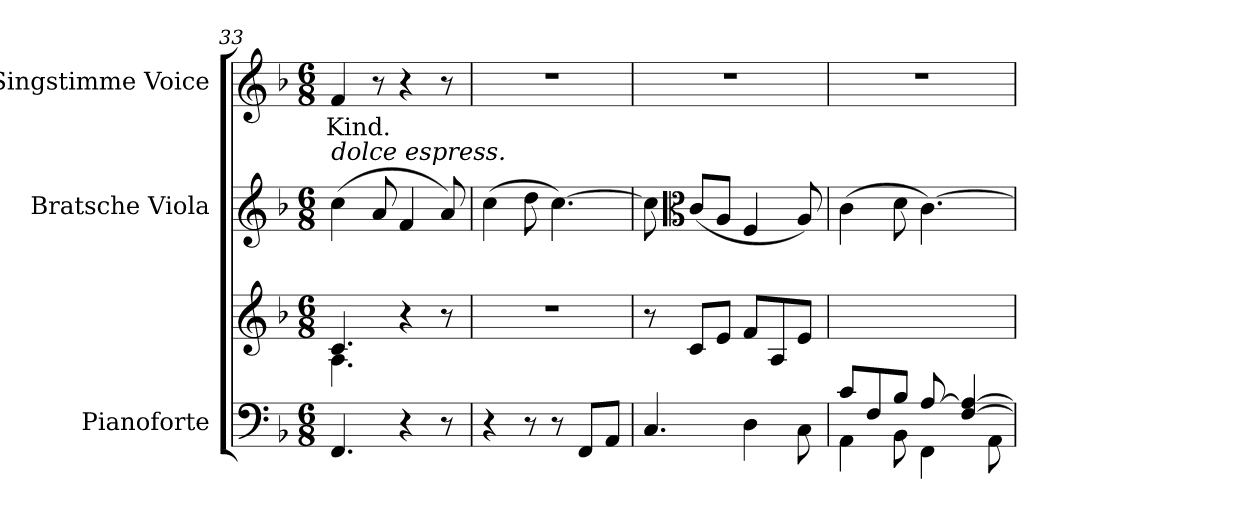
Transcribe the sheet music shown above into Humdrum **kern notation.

**kern	**kern	**kern	**kern	**text
*part3	*part3	*part2	*part1	*part1
*staff4	*staff3	*staff2	*staff1	*staff1
*I"Pianoforte	*	*I"Bratsche Viola	*I"Singstimme Voice	*
*I'Pno	*	*I'Vla	*	*
*clefF4	*clefG2	*clefG2	*clefG2	*
*k[b-]	*k[b-]	*k[b-]	*k[b-]	*
*M6/8	*M6/8	*M6/8	*M6/8	*
=33	=33	=33	=33	=33
*	*^	*	*	*
!	!	!	!LO:TX:a:i:t=dolce espress.	!	!
!	!	!	!	!	!LO:LY:b
4.FF/	4.c/	4.A\	(4cc\	4f/	-Kind.
.	.	.	8a/	8r	.
4r	4r	4.ryy	4f/	4r	.
8r	8r	.	8a/)	8r	.
*	*v	*v	*	*	*
=34	=34	=34	=34	=34
4r	2.r	(4cc\	2.r	.
8r	.	8dd\	.	.
8r	.	[4.cc\)	.	.
8FF/L	.	.	.	.
8AA/J	.	.	.	.
=35	=35	=35	=35	=35
4.C/	8r	8cc\]	2.r	.
*	*	*clefC3	*	*
.	(8c/L	(<8c/L	.	.
.	8e/J	8A/J	.	.
4D\	8f/L	4F/	.	.
.	8A/	.	.	.
8C\	8e/J	8A/)	.	.
=36	=36	=36	=36	=36
*^	*	*	*	*
8c/L	4AA\	2.ryy	(4c\	2.r	.
8F/	.	.	.	.	.
8B-/J	8BB-\	.	8d\	.	.
[>8A/	4FF\	.	[4.c\)	.	.
[4F/ 4A/_)	.	.	.	.	.
.	8AA\	.	.	.	.
*v	*v	*	*	*	*
=	=	=	=	=
*-	*-	*-	*-	*-
